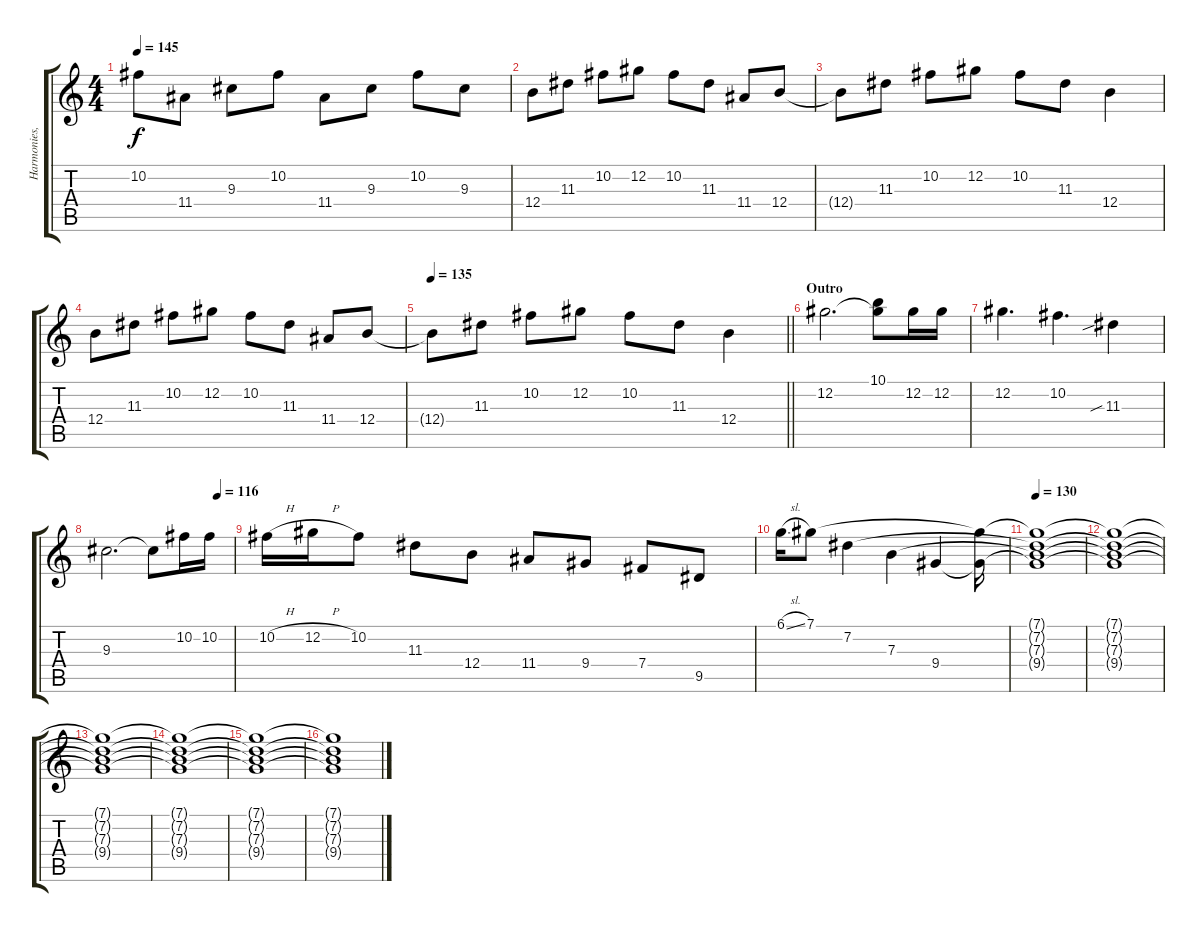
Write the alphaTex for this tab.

\track ("Harmonies, clean, backing" "Harmonies,") {instrument overdrivenguitar}
\staff {score tabs}
\tuning (Db4 Ab3 E3 B2 Gb2 B1) {hide}
\ts (4 4)
\tempo 145
\clef g2
\ks c
10.2.8{dy f} 11.4.8 9.3.8 10.2.8 11.4.8 9.3.8 10.2.8 9.3.8 |
12.4.8 11.3.8 10.2.8 12.2.8 10.2.8 11.3.8 11.4.8 12.4.8 |
12.4{t}.8 11.3.8 10.2.8 12.2.8 10.2.8 11.3.8 12.4.4 |
12.4.8 11.3.8 10.2.8 12.2.8 10.2.8 11.3.8 11.4.8 12.4.8 |
\tempo 135
\barLineRight lightlight
12.4{t}.8 11.3.8 10.2.8 12.2.8 10.2.8 11.3.8 12.4.4 |
\section ("" "Outro")
12.2.2{d balance 8 instrument overdrivenguitar} (10.1 12.2{t}).8 12.2.16 12.2.16 |
12.2.4{d} 10.2.4{d} 11.3{sib}.4 |
\tempo (116 0.875)
9.3.2{d} 9.3{t}.8 10.2.16 10.2.16 |
10.2{h}.16 12.2{h}.16 10.2.8 11.3.8 12.4.8 11.4.8 9.4.8 7.4.8 9.5.8 |
6.1{sl}.16 7.1.8 7.2.4 7.3.4 9.4.4 (7.1{t} 9.4{t}).16 |
\tempo 130
(7.1{t} 7.2{t} 7.3{t} 9.4{t}).1{volume 12} |
(7.1{t} 7.2{t} 7.3{t} 9.4{t}).1 |
(7.1{t} 7.2{t} 7.3{t} 9.4{t}).1 |
(7.1{t} 7.2{t} 7.3{t} 9.4{t}).1 |
(7.1{t} 7.2{t} 7.3{t} 9.4{t}).1 |
(7.1{t} 7.2{t} 7.3{t} 9.4{t}).1
